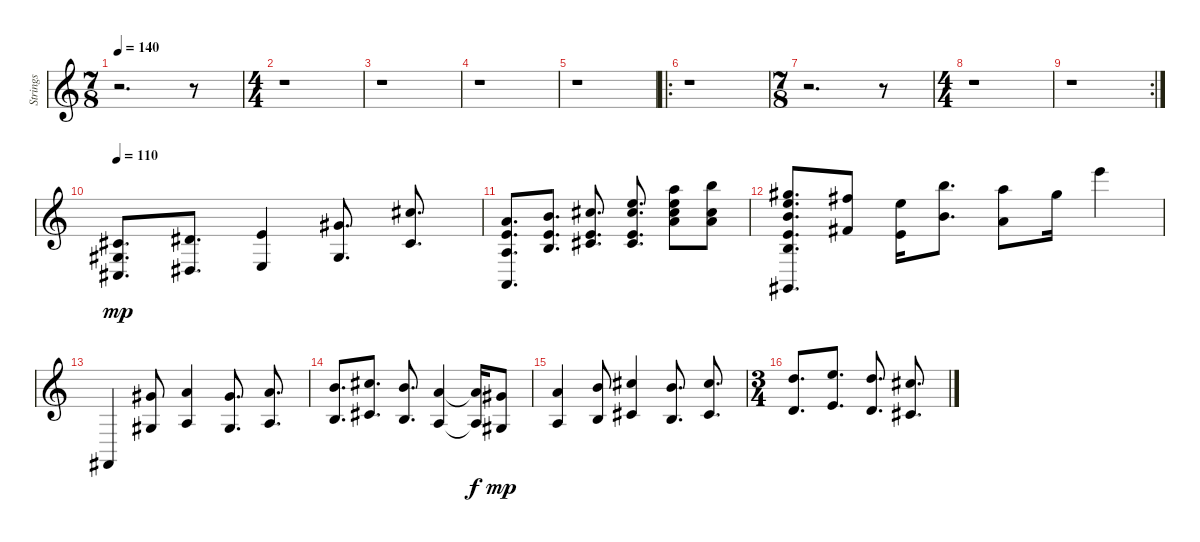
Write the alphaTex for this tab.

\track ("Strings" "Strings") {instrument stringensemble1}
\staff {score}
\tuning (E4 B3 G3 D3 A2 E2) {hide}
\ts (7 8)
\tempo 140
\clef g2
\ks c
r.2{d dy f} r.8 |
\ts (4 4)
r.1 |
r.1 |
r.1 |
r.1 |
\ro
r.1 |
\ts (7 8)
r.2{d} r.8 |
\ts (4 4)
r.1 |
\rc 2
r.1 |
\tempo 110
(6.3 6.4 4.5).8{d dy mp} (4.2 6.5).8{d} (0.1 7.5).4 (4.1 6.4).8{d} (9.1 6.3).8{d} |
(5.1 5.2 7.4 0.5).8{d} (7.1 0.2 9.3).8{d} (9.1 9.3 11.4).8{d} (0.1 17.2 18.3 16.5).8{d} (17.1 17.2 18.3 19.4).8 (19.1 18.3 19.4).8 |
(16.1 17.2 16.3 14.4 14.5 4.6).8{d} (14.1 16.4).8 (12.1 14.4).16 (19.1 16.3).8{d} (17.1 19.4).8 16.1.16 24.1.4 |
2.6.4 (4.1 6.4).8 (5.1 7.4).4 (4.1 6.4).8{d} (5.1 7.4).8{d} |
(7.1 0.2).8{d} (9.1 11.4).8{d} (7.1 0.2).8{d} (5.1 7.4).4 (5.1{t} 7.4{t}).16{dy f} (4.1 6.4).8{dy mp} |
(5.1 7.4).4 (7.1 0.2).8 (9.1 11.4).4 (7.1 0.2).8{d} (9.1 11.4).8{d} |
\ts (3 4)
(10.1 12.4).8{d} (12.1 14.4).8{d} (10.1 12.4).8{d} (9.1 11.4).8{d}
